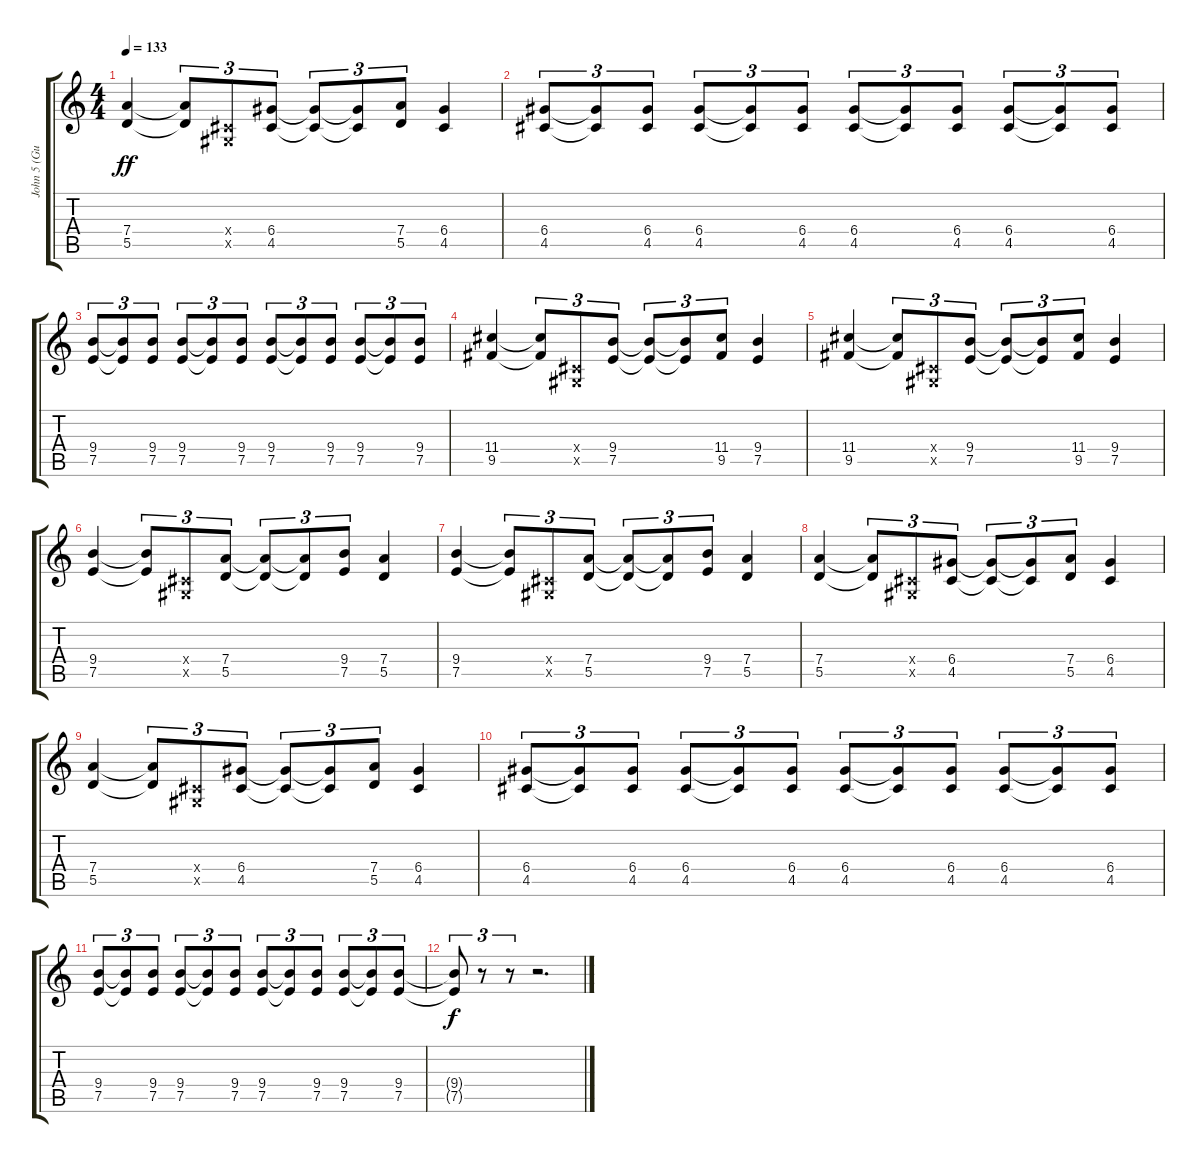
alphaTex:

\track ("John 5 (Guitar)" "John 5 (Gu") {instrument overdrivenguitar}
\staff {score tabs}
\tuning (E4 B3 G3 D3 A2 E2) {hide}
\ts (4 4)
\tempo 133
\clef g2
\ks c
(7.4 5.5).4{dy ff} (7.4{t} 5.5{t}).8{tu (3 2)} (-1.4{x} -1.5{x}).8{tu (3 2)} (6.4 4.5).8{tu (3 2)} (6.4{t} 4.5{t}).8{tu (3 2)} (6.4{t} 4.5{t}).8{tu (3 2)} (7.4 5.5).8{tu (3 2)} (6.4 4.5).4 |
(6.4 4.5).8{tu (3 2)} (6.4{t} 4.5{t}).8{tu (3 2)} (6.4 4.5).8{tu (3 2)} (6.4 4.5).8{tu (3 2)} (6.4{t} 4.5{t}).8{tu (3 2)} (6.4 4.5).8{tu (3 2)} (6.4 4.5).8{tu (3 2)} (6.4{t} 4.5{t}).8{tu (3 2)} (6.4 4.5).8{tu (3 2)} (6.4 4.5).8{tu (3 2)} (6.4{t} 4.5{t}).8{tu (3 2)} (6.4 4.5).8{tu (3 2)} |
(9.4 7.5).8{tu (3 2)} (9.4{t} 7.5{t}).8{tu (3 2)} (9.4 7.5).8{tu (3 2)} (9.4 7.5).8{tu (3 2)} (9.4{t} 7.5{t}).8{tu (3 2)} (9.4 7.5).8{tu (3 2)} (9.4 7.5).8{tu (3 2)} (9.4{t} 7.5{t}).8{tu (3 2)} (9.4 7.5).8{tu (3 2)} (9.4 7.5).8{tu (3 2)} (9.4{t} 7.5{t}).8{tu (3 2)} (9.4 7.5).8{tu (3 2)} |
(11.4 9.5).4 (11.4{t} 9.5{t}).8{tu (3 2)} (-1.4{x} -1.5{x}).8{tu (3 2)} (9.4 7.5).8{tu (3 2)} (9.4{t} 7.5{t}).8{tu (3 2)} (9.4{t} 7.5{t}).8{tu (3 2)} (11.4 9.5).8{tu (3 2)} (9.4 7.5).4 |
(11.4 9.5).4 (11.4{t} 9.5{t}).8{tu (3 2)} (-1.4{x} -1.5{x}).8{tu (3 2)} (9.4 7.5).8{tu (3 2)} (9.4{t} 7.5{t}).8{tu (3 2)} (9.4{t} 7.5{t}).8{tu (3 2)} (11.4 9.5).8{tu (3 2)} (9.4 7.5).4 |
(9.4 7.5).4 (9.4{t} 7.5{t}).8{tu (3 2)} (-1.4{x} -1.5{x}).8{tu (3 2)} (7.4 5.5).8{tu (3 2)} (7.4{t} 5.5{t}).8{tu (3 2)} (7.4{t} 5.5{t}).8{tu (3 2)} (9.4 7.5).8{tu (3 2)} (7.4 5.5).4 |
(9.4 7.5).4 (9.4{t} 7.5{t}).8{tu (3 2)} (-1.4{x} -1.5{x}).8{tu (3 2)} (7.4 5.5).8{tu (3 2)} (7.4{t} 5.5{t}).8{tu (3 2)} (7.4{t} 5.5{t}).8{tu (3 2)} (9.4 7.5).8{tu (3 2)} (7.4 5.5).4 |
(7.4 5.5).4 (7.4{t} 5.5{t}).8{tu (3 2)} (-1.4{x} -1.5{x}).8{tu (3 2)} (6.4 4.5).8{tu (3 2)} (6.4{t} 4.5{t}).8{tu (3 2)} (6.4{t} 4.5{t}).8{tu (3 2)} (7.4 5.5).8{tu (3 2)} (6.4 4.5).4 |
(7.4 5.5).4 (7.4{t} 5.5{t}).8{tu (3 2)} (-1.4{x} -1.5{x}).8{tu (3 2)} (6.4 4.5).8{tu (3 2)} (6.4{t} 4.5{t}).8{tu (3 2)} (6.4{t} 4.5{t}).8{tu (3 2)} (7.4 5.5).8{tu (3 2)} (6.4 4.5).4 |
(6.4 4.5).8{tu (3 2)} (6.4{t} 4.5{t}).8{tu (3 2)} (6.4 4.5).8{tu (3 2)} (6.4 4.5).8{tu (3 2)} (6.4{t} 4.5{t}).8{tu (3 2)} (6.4 4.5).8{tu (3 2)} (6.4 4.5).8{tu (3 2)} (6.4{t} 4.5{t}).8{tu (3 2)} (6.4 4.5).8{tu (3 2)} (6.4 4.5).8{tu (3 2)} (6.4{t} 4.5{t}).8{tu (3 2)} (6.4 4.5).8{tu (3 2)} |
(9.4 7.5).8{tu (3 2)} (9.4{t} 7.5{t}).8{tu (3 2)} (9.4 7.5).8{tu (3 2)} (9.4 7.5).8{tu (3 2)} (9.4{t} 7.5{t}).8{tu (3 2)} (9.4 7.5).8{tu (3 2)} (9.4 7.5).8{tu (3 2)} (9.4{t} 7.5{t}).8{tu (3 2)} (9.4 7.5).8{tu (3 2)} (9.4 7.5).8{tu (3 2)} (9.4{t} 7.5{t}).8{tu (3 2)} (9.4 7.5).8{tu (3 2)} |
(9.4{t} 7.5{t}).8{tu (3 2) dy f} r.8{tu (3 2)} r.8{tu (3 2)} r.2{d}
